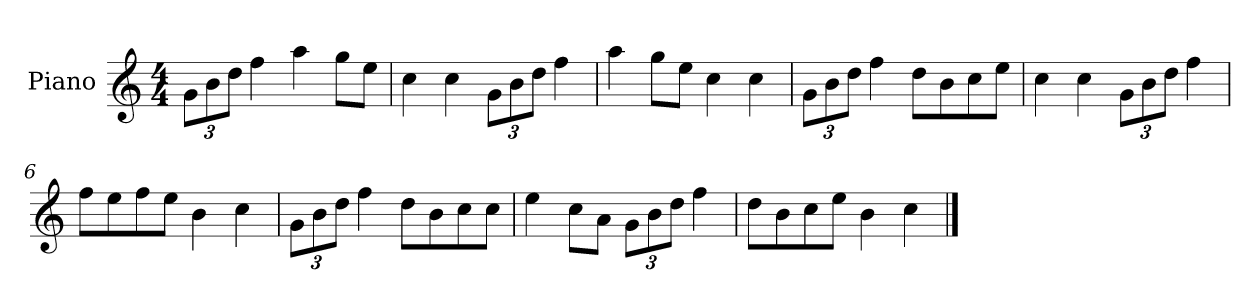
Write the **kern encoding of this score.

**kern
*part1
*staff1
*I"Piano
*I'P-no
*clefG2
*k[]
*M4/4
*MM90
*Xbrackettup
=1
12g\L
12b\
12dd\J
4ff\
4aa\
8gg\L
8ee\J
=2
4cc\
4cc\
12g\L
12b\
12dd\J
4ff\
=3
4aa\
8gg\L
8ee\J
4cc\
4cc\
=4
12g\L
12b\
12dd\J
4ff\
8dd\L
8b\
8cc\
8ee\J
=5
4cc\
4cc\
12g\L
12b\
12dd\J
4ff\
=6
8ff\L
8ee\
8ff\
8ee\J
4b\
4cc\
!!LO:LB:g=z
=7
12g\L
12b\
12dd\J
4ff\
8dd\L
8b\
8cc\
8cc\J
=8
4ee\
8cc\L
8a\J
12g\L
12b\
12dd\J
4ff\
=9
8dd\L
8b\
8cc\
8ee\J
4b\
4cc\
==
*-
